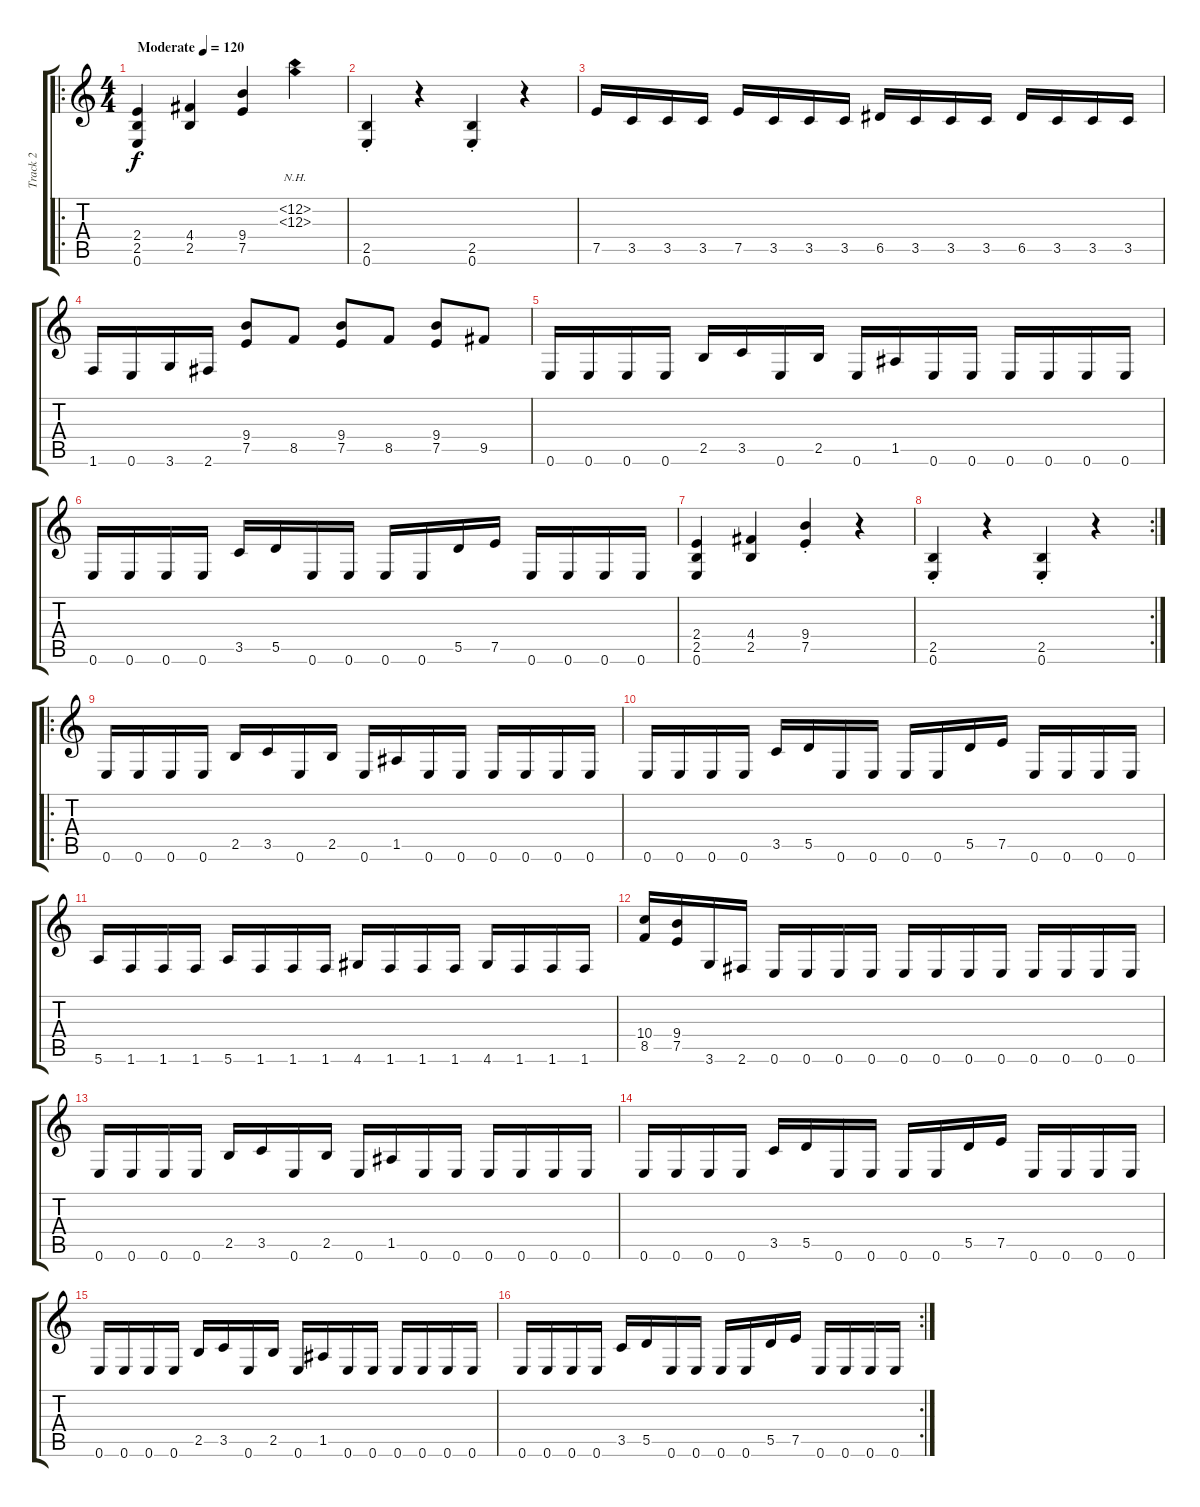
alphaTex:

\track ("Track 2" "Track 2") {instrument overdrivenguitar}
\staff {score tabs}
\tuning (E4 B3 G3 D3 A2 E2) {hide}
\ro
\ts (4 4)
\tempo (120 "Moderate")
\clef g2
\ks c
(2.4 2.5 0.6).4{dy f instrument overdrivenguitar} (4.4 2.5).4 (9.4 7.5).4 (12.2{nh} 12.3{nh}).4 |
(2.5{st} 0.6).4 r.4 (2.5 0.6{st}).4 r.4 |
7.5.16 3.5.16 3.5.16 3.5.16 7.5.16 3.5.16 3.5.16 3.5.16 6.5.16 3.5.16 3.5.16 3.5.16 6.5.16 3.5.16 3.5.16 3.5.16 |
1.6.16 0.6.16 3.6.16 2.6.16 (9.4 7.5).8 8.5.8 (9.4 7.5).8 8.5.8 (9.4 7.5).8 9.5.8 |
0.6.16 0.6.16 0.6.16 0.6.16 2.5.16 3.5.16 0.6.16 2.5.16 0.6.16 1.5.16 0.6.16 0.6.16 0.6.16 0.6.16 0.6.16 0.6.16 |
0.6.16 0.6.16 0.6.16 0.6.16 3.5.16 5.5.16 0.6.16 0.6.16 0.6.16 0.6.16 5.5.16 7.5.16 0.6.16 0.6.16 0.6.16 0.6.16 |
(2.4 2.5 0.6).4 (4.4 2.5).4 (9.4{st} 7.5).4 r.4 |
\rc 2
(2.5{st} 0.6).4 r.4 (2.5 0.6{st}).4 r.4 |
\ro
0.6.16 0.6.16 0.6.16 0.6.16 2.5.16 3.5.16 0.6.16 2.5.16 0.6.16 1.5.16 0.6.16 0.6.16 0.6.16 0.6.16 0.6.16 0.6.16 |
0.6.16 0.6.16 0.6.16 0.6.16 3.5.16 5.5.16 0.6.16 0.6.16 0.6.16 0.6.16 5.5.16 7.5.16 0.6.16 0.6.16 0.6.16 0.6.16 |
5.6.16 1.6.16 1.6.16 1.6.16 5.6.16 1.6.16 1.6.16 1.6.16 4.6.16 1.6.16 1.6.16 1.6.16 4.6.16 1.6.16 1.6.16 1.6.16 |
(10.4 8.5).16 (9.4 7.5).16 3.6.16 2.6.16 0.6.16 0.6.16 0.6.16 0.6.16 0.6.16 0.6.16 0.6.16 0.6.16 0.6.16 0.6.16 0.6.16 0.6.16 |
0.6.16 0.6.16 0.6.16 0.6.16 2.5.16 3.5.16 0.6.16 2.5.16 0.6.16 1.5.16 0.6.16 0.6.16 0.6.16 0.6.16 0.6.16 0.6.16 |
0.6.16 0.6.16 0.6.16 0.6.16 3.5.16 5.5.16 0.6.16 0.6.16 0.6.16 0.6.16 5.5.16 7.5.16 0.6.16 0.6.16 0.6.16 0.6.16 |
0.6.16 0.6.16 0.6.16 0.6.16 2.5.16 3.5.16 0.6.16 2.5.16 0.6.16 1.5.16 0.6.16 0.6.16 0.6.16 0.6.16 0.6.16 0.6.16 |
\rc 2
0.6.16 0.6.16 0.6.16 0.6.16 3.5.16 5.5.16 0.6.16 0.6.16 0.6.16 0.6.16 5.5.16 7.5.16 0.6.16 0.6.16 0.6.16 0.6.16
